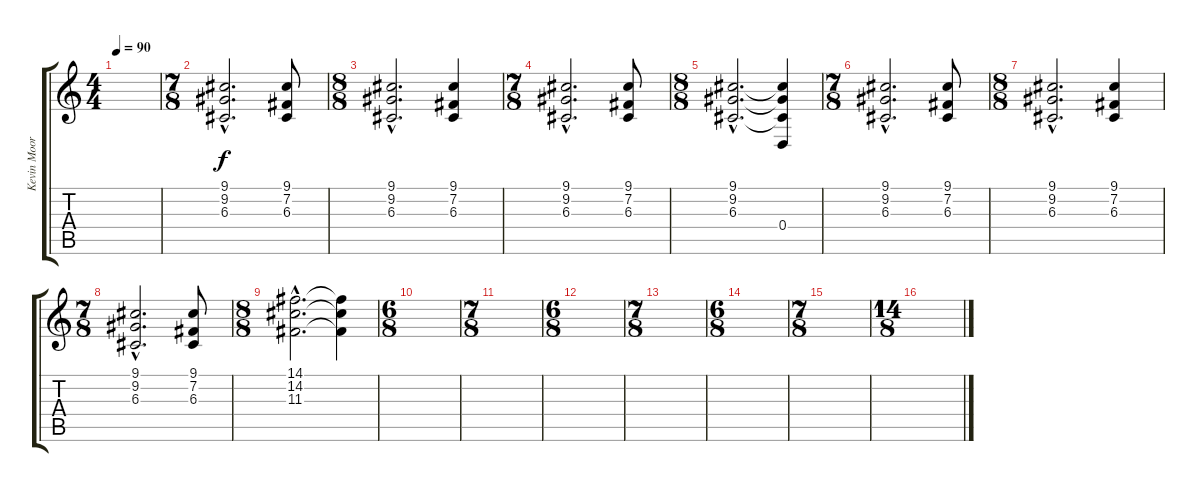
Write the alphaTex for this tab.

\track ("Kevin Moore" "Kevin Moor") {instrument stringensemble1}
\staff {score tabs}
\tuning (E4 B3 G3 D3 A2 E2) {hide}
\ts (4 4)
\tempo 90
\clef g2
\ks c
|
\ts (7 8)
(9.1{hac} 9.2{hac} 6.3{hac}).2{d} (9.1 7.2 6.3).8 |
\ts (8 8)
(9.1{hac} 9.2{hac} 6.3{hac}).2{d} (9.1 7.2 6.3).4 |
\ts (7 8)
(9.1{hac} 9.2{hac} 6.3{hac}).2{d} (9.1 7.2 6.3).8 |
\ts (8 8)
(9.1{hac} 9.2{hac} 6.3{hac}).2{d} (9.1{t} 9.2{t} 6.3{t} 0.4).4 |
\ts (7 8)
(9.1{hac} 9.2{hac} 6.3{hac}).2{d} (9.1 7.2 6.3).8 |
\ts (8 8)
(9.1{hac} 9.2{hac} 6.3{hac}).2{d} (9.1 7.2 6.3).4 |
\ts (7 8)
(9.1{hac} 9.2{hac} 6.3{hac}).2{d} (9.1 7.2 6.3).8 |
\ts (8 8)
(14.1{hac} 14.2{hac} 11.3{hac}).2{d} (14.1{t} 14.2{t} 11.3{t}).4 |
\ts (6 8)
|
\ts (7 8)
|
\ts (6 8)
|
\ts (7 8)
|
\ts (6 8)
|
\ts (7 8)
|
\ts (14 8)
